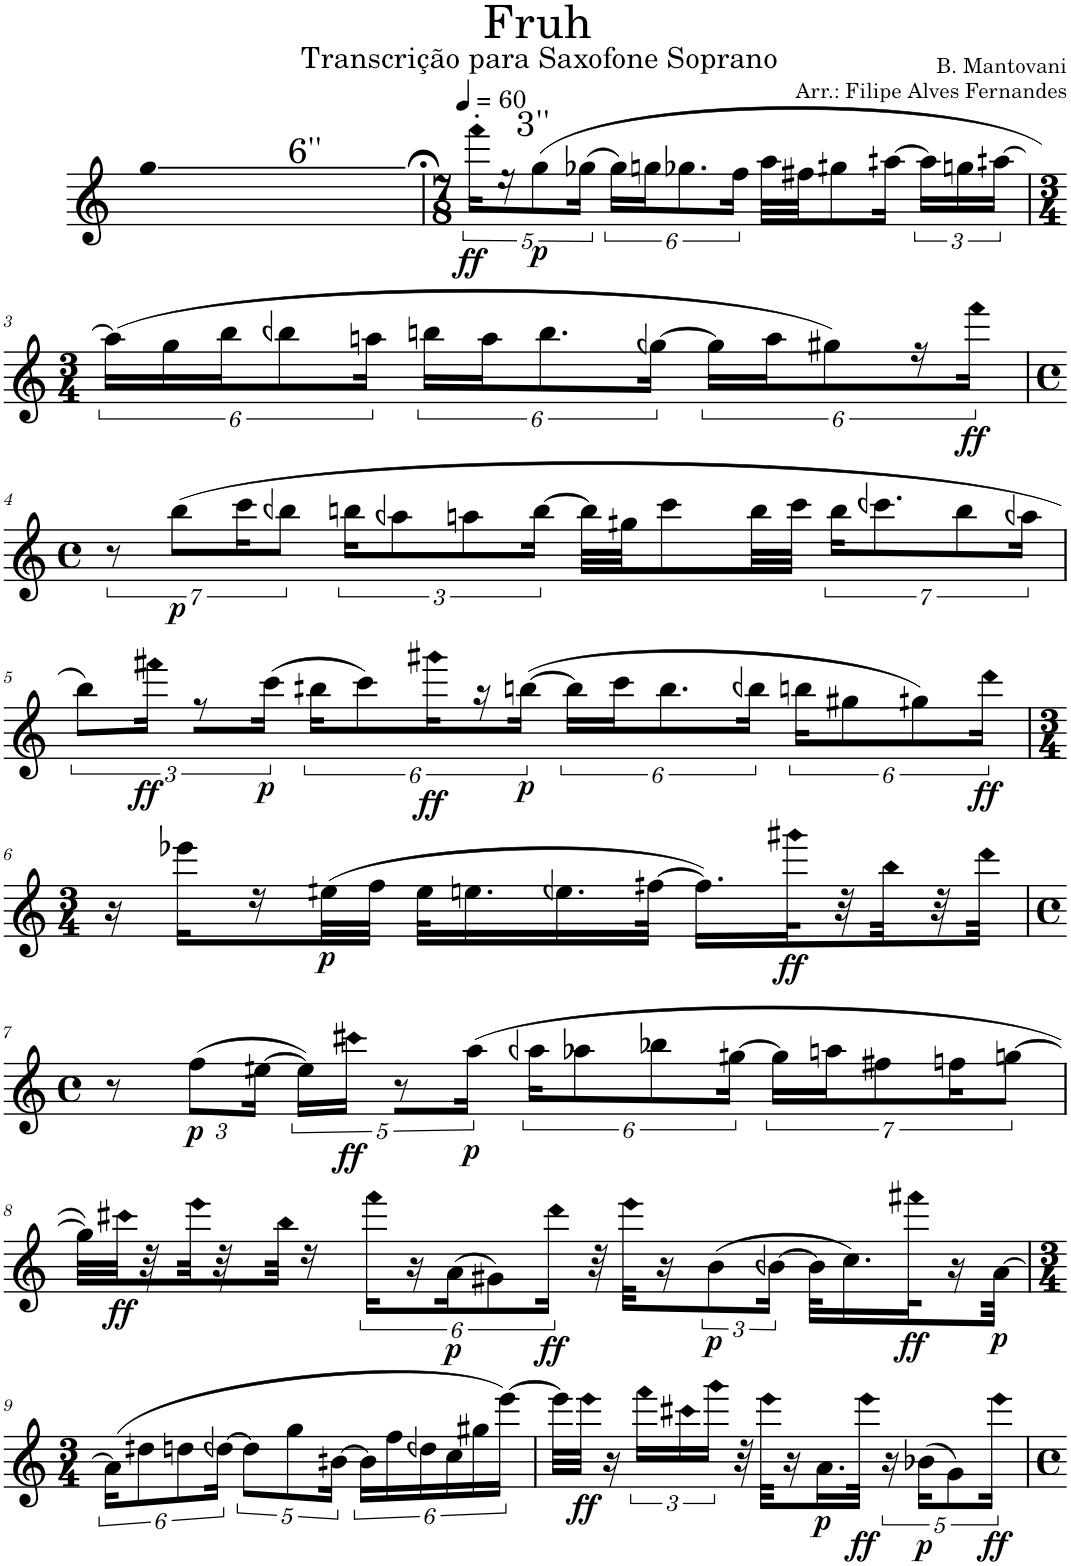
**kern	**dynam
*part1	*part1
*staff1	*staff1
*I"Flauta Transversal	*
*I'Fl.	*
*clefG2	*
*k[]	*
=1	=1
!LO:TX:a:t=6''	!
!LO:TX:a:t=3''	!
4gg	.
4ryy	.
2ryy	.
=2	=2
*M7/8	*
*MM60	*
!LO:N:head=diamond	!LO:DY:b
*^	*
20fff'\LL	8ryy	ff
20ra	.	.
(10gg\	.	.
!	!	!LO:DY:b
.	2.ryy	p
(20gg-X\Jk	.	.
24gg-\LL)	.	.
24ggn\J	.	.
12.gg-X\	.	.
24ff\Jk	.	.
32aa\LLL	.	.
32ff#X\JJ	.	.
8ggn\	.	.
[16aan\Jk	.	.
24aa\LL]	.	.
24ggn\	.	.
[24aan\JJ)	.	.
*v	*v	*
!!LO:LB:g=z
=3	=3
*M3/4	*
(24aa\LL]	.
24gg\	.
24bb\J	.
12bbn\	.
24aan\Jk	.
24bbn\LL	.
24aa\J	.
12.bb\	.
[24ggn\Jk	.
24gg\LL]	.
24aa\J	.
12gg#X\)	.
24r	.
!LO:N:head=diamond	!LO:DY:b
24fff\JJ	ff
!!LO:LB:g=z
=4	=4
*M4/4	*
*met(c)	*
14r	.
!	!LO:DY:b
(14bb\L	p
28ccc\K	.
14bbn\J	.
24bbn\KL	.
12aan\	.
12aan\	.
[24bb\Jk	.
32bb\LLL]	.
32ggn\JJ	.
8ccc\	.
32bb\LL	.
32ccc\JJJ	.
28bb\KL	.
14.cccn\	.
14bb\	.
28aan\Jk	.
!!LO:LB:g=z
=5	=5
12bb\L)	.
!LO:N:head=diamond	!LO:DY:b
24fff#X\JL	ff
12r	.
!	!LO:DY:b
(24ccc\JL	p
24bbn\KL	.
12ccc\)	.
!LO:N:head=diamond	!LO:DY:b
24ggg#X\L	ff
24r	.
!	!LO:DY:b
([24bbn\JJ	p
24bb\LL]	.
24ccc\J	.
12.bb\	.
24bbn\Jk	.
24bbn\KL	.
12gg#X\	.
12ggn\)	.
!LO:N:head=diamond	!LO:DY:b
24ddd\Jk	ff
!!LO:LB:g=z
=6	=6
*M3/4	*
16r	.
16eee-X\LL	.
16r	.
!	!LO:DY:b
(32een\L	p
32ff\JJJ	.
32ee\KLL	.
16.een\	.
16.een\	.
[32ffn\JJk	.
16.ff\LL])	.
!LO:N:head=diamond	!LO:DY:b
32ggg#X\JL	ff
32r	.
!LO:N:head=diamond	!
32bb\JJ	.
32r	.
!LO:N:head=diamond	!
32ddd\JJJ	.
!!LO:LB:g=z
=7	=7
*M4/4	*
*met(c)	*
8r	.
*Xbrackettup	*
!	!LO:DY:b
(12ff\L	p
[24een\Jk	.
*brackettup	*
20ee\LL])	.
!LO:N:head=diamond	!LO:DY:b
20ccc#X\JJ	ff
10r	.
!	!LO:DY:b
(20aa\Jk	p
24aan\KL	.
12aa-X\	.
12bb-X\	.
[24ggn\Jk	.
28gg\LL]	.
28aan\J	.
14ff#X\	.
28ffn\K	.
[14ggn\J	.
!!LO:LB:g=z
=8	=8
32gg\LLL])	.
!LO:N:head=diamond	!LO:DY:b
32ccc#X\JJ	ff
32re	.
!LO:N:head=diamond	!
32eee\JJ	.
32re	.
!LO:N:head=diamond	!
32bb\JJJ	.
16rdd	.
!LO:N:head=diamond	!
24fff\LL	.
24r	.
!	!LO:DY:b
(24a\L	p
12g#X\)	.
!LO:N:head=diamond	!LO:DY:b
24ddd\Jk	ff
32r	.
!LO:N:head=diamond	!
32eee\KLL	.
16r	.
!	!LO:DY:b
(12b\	p
[24bn\Jk	.
32b\KLL]	.
16.cc\)	.
!LO:N:head=diamond	!LO:DY:b
32fff#X\JK	ff
16r	.
!	!LO:DY:b
[32a\JJk	p
!!LO:LB:g=z
=9	=9
*M3/4	*
(24a\KL]	.
12ddn\	.
12ddn\	.
[24ddn\Jk	.
10dd\L]	.
10gg\	.
[20bn\Jk	.
24b\LL]	.
24ff\	.
24ddn\	.
24cc\	.
24gg#X\	.
[24eee\JJ)	.
=10	=10
32eee\LLL]	.
!LO:N:head=diamond	!LO:DY:b
32eee\JJJ	ff
16r	.
!LO:N:head=diamond	!
24fff\LL	.
!LO:N:head=diamond	!
24ccc#X\	.
!LO:N:head=diamond	!
24ggg\JJ	.
32r	.
!LO:N:head=diamond	!
32eee\KLL	.
16r	.
!	!LO:DY:b
16.a\	p
!LO:N:head=diamond	!LO:DY:b
32eee\JJk	ff
20r	.
!	!LO:DY:b
(20b-X\KL	p
10g\)	.
!LO:N:head=diamond	!LO:DY:b
20eee\Jk	ff
=	=
*-	*-
